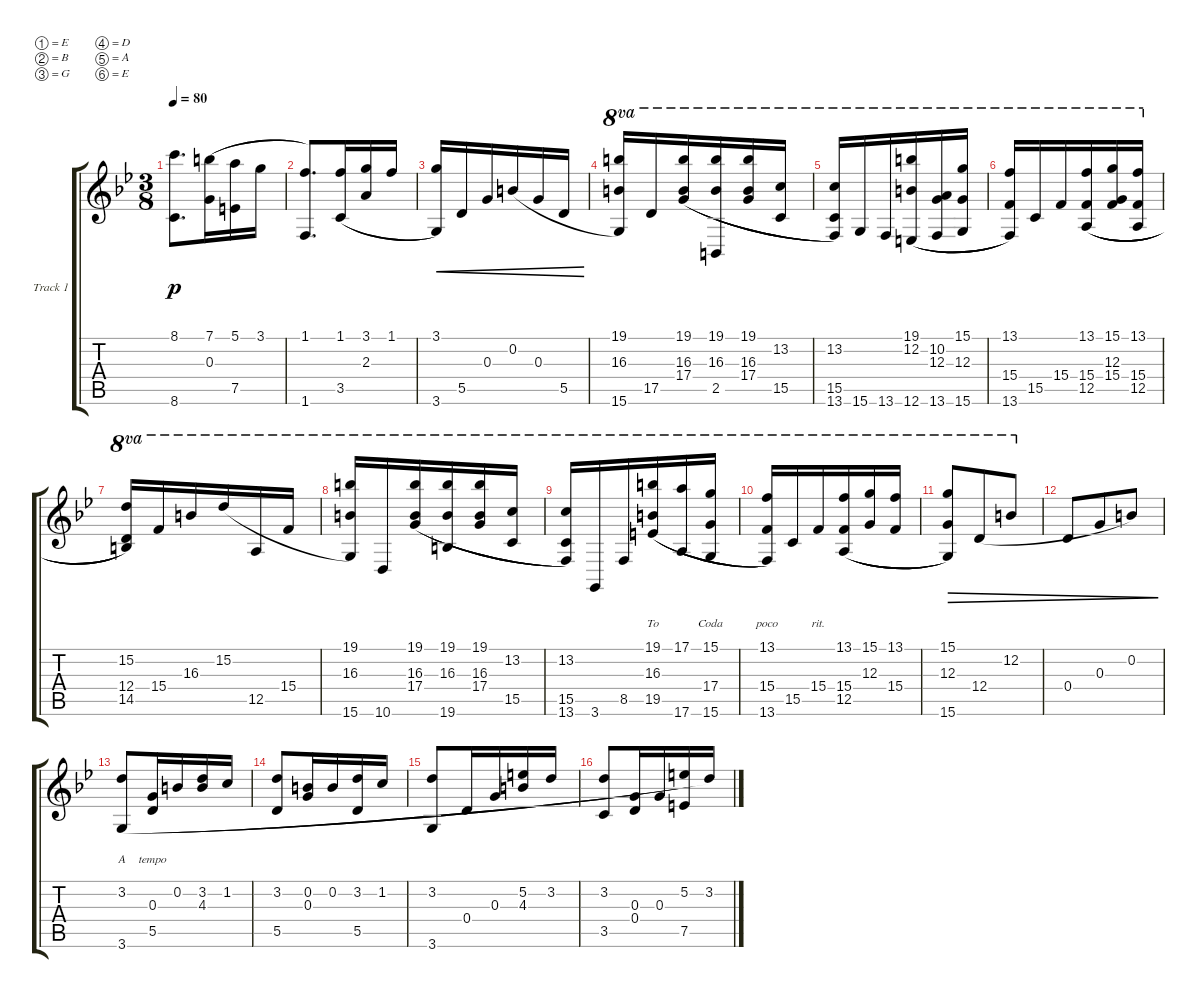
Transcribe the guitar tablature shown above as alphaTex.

\bracketExtendMode groupsimilarinstruments
\firstSystemTrackNameOrientation horizontal
\otherSystemsTrackNameOrientation horizontal
\track ("Spring Waltz" "Track 1") {instrument acousticguitarsteel}
\staff {score tabs}
\tuning (E5 B4 G4 D4 A3 E3)
\displaytranspose 0
\ts (3 8)
\tempo 80
\clef g2
\ks bb
(8.1 8.6).8{d dy p} (7.1 0.3).16{legatoorigin} (5.1 7.5).16{legatoorigin} 3.1.16{legatoorigin} |
(1.1 1.6).8{d} (1.1 3.5).16{legatoorigin} (3.1 2.3).16{legatoorigin} 1.1.16{legatoorigin} |
(3.6 3.1).16{cre} 5.5.16{cre} 0.3.16{cre} 0.2.16{cre legatoorigin} 0.3.16{cre legatoorigin} 5.5.16{cre legatoorigin} |
(15.6 19.1 16.3).16{ot 8va} 17.5.16{ot 8va} (19.1 16.3 17.4).16{ot 8va legatoorigin} (19.1 2.5 16.3).16{ot 8va legatoorigin} (19.1 16.3 17.4).16{ot 8va legatoorigin} (15.5 13.2).16{ot 8va legatoorigin} |
(13.2 13.6 15.5).16{ot 8va} 15.6.16{ot 8va} 13.6.16{ot 8va} (12.6 19.1 12.2).16{ot 8va legatoorigin} (12.3 13.6 10.2).16{ot 8va legatoorigin} (15.1 12.3 15.6).16{ot 8va legatoorigin} |
(13.1 15.4 13.6).16{ot 8va lyrics (0 "") lyrics (1 "") lyrics (2 "") lyrics (3 "") lyrics (4 "")} 15.5.16{ot 8va lyrics (0 "") lyrics (1 "") lyrics (2 "") lyrics (3 "") lyrics (4 "")} 15.4.16{ot 8va lyrics (0 "") lyrics (1 "") lyrics (2 "") lyrics (3 "") lyrics (4 "")} (13.1 15.4 12.5).16{ot 8va lyrics (0 "") lyrics (1 "") lyrics (2 "") lyrics (3 "") lyrics (4 "") legatoorigin} (15.1 12.3 15.4).16{ot 8va lyrics (0 "") lyrics (1 "") lyrics (2 "") lyrics (3 "") lyrics (4 "") legatoorigin} (13.1 15.4 12.5).16{ot 8va lyrics (0 "") lyrics (1 "") lyrics (2 "") lyrics (3 "") lyrics (4 "") legatoorigin} |
(15.2 12.4 14.5).16{ot 8va lyrics (0 "") lyrics (1 "") lyrics (2 "") lyrics (3 "") lyrics (4 "")} 15.4.16{ot 8va lyrics (0 "") lyrics (1 "") lyrics (2 "") lyrics (3 "") lyrics (4 "")} 16.3.16{ot 8va lyrics (0 "") lyrics (1 "") lyrics (2 "") lyrics (3 "") lyrics (4 "")} 15.2.16{ot 8va lyrics (0 "") lyrics (1 "") lyrics (2 "") lyrics (3 "") lyrics (4 "") legatoorigin} 12.5.16{ot 8va lyrics (0 "") lyrics (1 "") lyrics (2 "") lyrics (3 "") lyrics (4 "") legatoorigin} 15.4.16{ot 8va lyrics (0 "") lyrics (1 "") lyrics (2 "") lyrics (3 "") lyrics (4 "") legatoorigin} |
(19.1 15.6 16.3).16{ot 8va lyrics (0 "") lyrics (1 "") lyrics (2 "") lyrics (3 "") lyrics (4 "")} 10.6.16{ot 8va lyrics (0 "") lyrics (1 "") lyrics (2 "") lyrics (3 "") lyrics (4 "")} (19.1 16.3 17.4).16{ot 8va lyrics (0 "") lyrics (1 "") lyrics (2 "") lyrics (3 "") lyrics (4 "") legatoorigin} (19.1 16.3 19.6).16{ot 8va lyrics (0 "") lyrics (1 "") lyrics (2 "") lyrics (3 "") lyrics (4 "") legatoorigin} (19.1 16.3 17.4).16{ot 8va lyrics (0 "") lyrics (1 "") lyrics (2 "") lyrics (3 "") lyrics (4 "") legatoorigin} (13.2 15.5).16{ot 8va lyrics (0 "") lyrics (1 "") lyrics (2 "") lyrics (3 "") lyrics (4 "") legatoorigin} |
(15.5 13.6 13.2).16{ot 8va lyrics (0 "") lyrics (1 "") lyrics (2 "") lyrics (3 "") lyrics (4 "")} 3.6.16{ot 8va lyrics (0 "") lyrics (1 "") lyrics (2 "") lyrics (3 "") lyrics (4 "")} 8.5.16{ot 8va lyrics (0 "") lyrics (1 "") lyrics (2 "") lyrics (3 "") lyrics (4 "")} (19.1 19.5 16.3).16{ot 8va lyrics (0 "") lyrics (1 "") lyrics (2 "") lyrics (3 "To") lyrics (4 "") legatoorigin} (17.1 17.6).16{ot 8va lyrics (0 "") lyrics (1 "") lyrics (2 "") lyrics (3 "") lyrics (4 "") legatoorigin} (15.1 15.6 17.4).16{ot 8va lyrics (0 "") lyrics (1 "") lyrics (2 "") lyrics (3 "Coda") lyrics (4 "") legatoorigin} |
(13.1 15.4 13.6).16{ot 8va lyrics (0 "") lyrics (1 "") lyrics (2 "") lyrics (3 "poco") lyrics (4 "")} 15.5.16{ot 8va lyrics (0 "") lyrics (1 "") lyrics (2 "") lyrics (3 "") lyrics (4 "")} 15.4.16{ot 8va lyrics (0 "") lyrics (1 "") lyrics (2 "") lyrics (3 "rit.") lyrics (4 "")} (13.1 15.4 12.5).16{ot 8va lyrics (0 "") lyrics (1 "") lyrics (2 "") lyrics (3 "") lyrics (4 "") legatoorigin} (15.1 12.3).16{ot 8va lyrics (0 "") lyrics (1 "") lyrics (2 "") lyrics (3 "") lyrics (4 "") legatoorigin} (13.1 15.4).16{ot 8va lyrics (0 "") lyrics (1 "") lyrics (2 "") lyrics (3 "") lyrics (4 "") legatoorigin} |
(15.1 12.3 15.6).8{ot 8va lyrics (0 "") lyrics (1 "") lyrics (2 "") lyrics (3 "") lyrics (4 "") dec} 12.4.8{ot 8va lyrics (0 "") lyrics (1 "") lyrics (2 "") lyrics (3 "") lyrics (4 "") dec legatoorigin} 12.2.8{ot 8va lyrics (0 "") lyrics (1 "") lyrics (2 "") lyrics (3 "") lyrics (4 "") dec legatoorigin} |
0.4.8{lyrics (0 "") lyrics (1 "") lyrics (2 "") lyrics (3 "") lyrics (4 "") dec legatoorigin} 0.3.8{lyrics (0 "") lyrics (1 "") lyrics (2 "") lyrics (3 "") lyrics (4 "") dec legatoorigin} 0.2.8{lyrics (0 "") lyrics (1 "") lyrics (2 "") lyrics (3 "") lyrics (4 "") dec} |
(3.2 3.6).8{lyrics (0 "") lyrics (1 "") lyrics (2 "") lyrics (3 "") lyrics (4 "A") legatoorigin} (0.3 5.5).16{lyrics (0 "") lyrics (1 "") lyrics (2 "") lyrics (3 "") lyrics (4 "tempo") legatoorigin} 0.2.16{lyrics (0 "") lyrics (1 "") lyrics (2 "") lyrics (3 "") lyrics (4 "") legatoorigin} (3.2 4.3).16{lyrics (0 "") lyrics (1 "") lyrics (2 "") lyrics (3 "") lyrics (4 "") legatoorigin} 1.2.16{lyrics (0 "") lyrics (1 "") lyrics (2 "") lyrics (3 "") lyrics (4 "") legatoorigin} |
(3.2 5.5).8{lyrics (0 "") lyrics (1 "") lyrics (2 "") lyrics (3 "") lyrics (4 "") legatoorigin} (0.3 0.2).16{lyrics (0 "") lyrics (1 "") lyrics (2 "") lyrics (3 "") lyrics (4 "") legatoorigin} 0.2.16{lyrics (0 "") lyrics (1 "") lyrics (2 "") lyrics (3 "") lyrics (4 "") legatoorigin} (3.2 5.5).16{lyrics (0 "") lyrics (1 "") lyrics (2 "") lyrics (3 "") lyrics (4 "") legatoorigin} 1.2.16{lyrics (0 "") lyrics (1 "") lyrics (2 "") lyrics (3 "") lyrics (4 "") legatoorigin} |
(3.2 3.6).8{lyrics (0 "") lyrics (1 "") lyrics (2 "") lyrics (3 "") lyrics (4 "") legatoorigin} 0.4.16{lyrics (0 "") lyrics (1 "") lyrics (2 "") lyrics (3 "") lyrics (4 "") legatoorigin} 0.3.16{lyrics (0 "") lyrics (1 "") lyrics (2 "") lyrics (3 "") lyrics (4 "") legatoorigin} (5.2 4.3).16{lyrics (0 "") lyrics (1 "") lyrics (2 "") lyrics (3 "") lyrics (4 "") legatoorigin} 3.2.16{lyrics (0 "") lyrics (1 "") lyrics (2 "") lyrics (3 "") lyrics (4 "") legatoorigin} |
(3.2 3.5).8{lyrics (0 "") lyrics (1 "") lyrics (2 "") lyrics (3 "") lyrics (4 "") legatoorigin} (0.4 0.3).16{lyrics (0 "") lyrics (1 "") lyrics (2 "") lyrics (3 "") lyrics (4 "") legatoorigin} 0.3.16{lyrics (0 "") lyrics (1 "") lyrics (2 "") lyrics (3 "") lyrics (4 "") legatoorigin} (5.2 7.5).16{lyrics (0 "") lyrics (1 "") lyrics (2 "") lyrics (3 "") lyrics (4 "") legatoorigin} 3.2.16{lyrics (0 "") lyrics (1 "") lyrics (2 "") lyrics (3 "") lyrics (4 "") legatoorigin}
